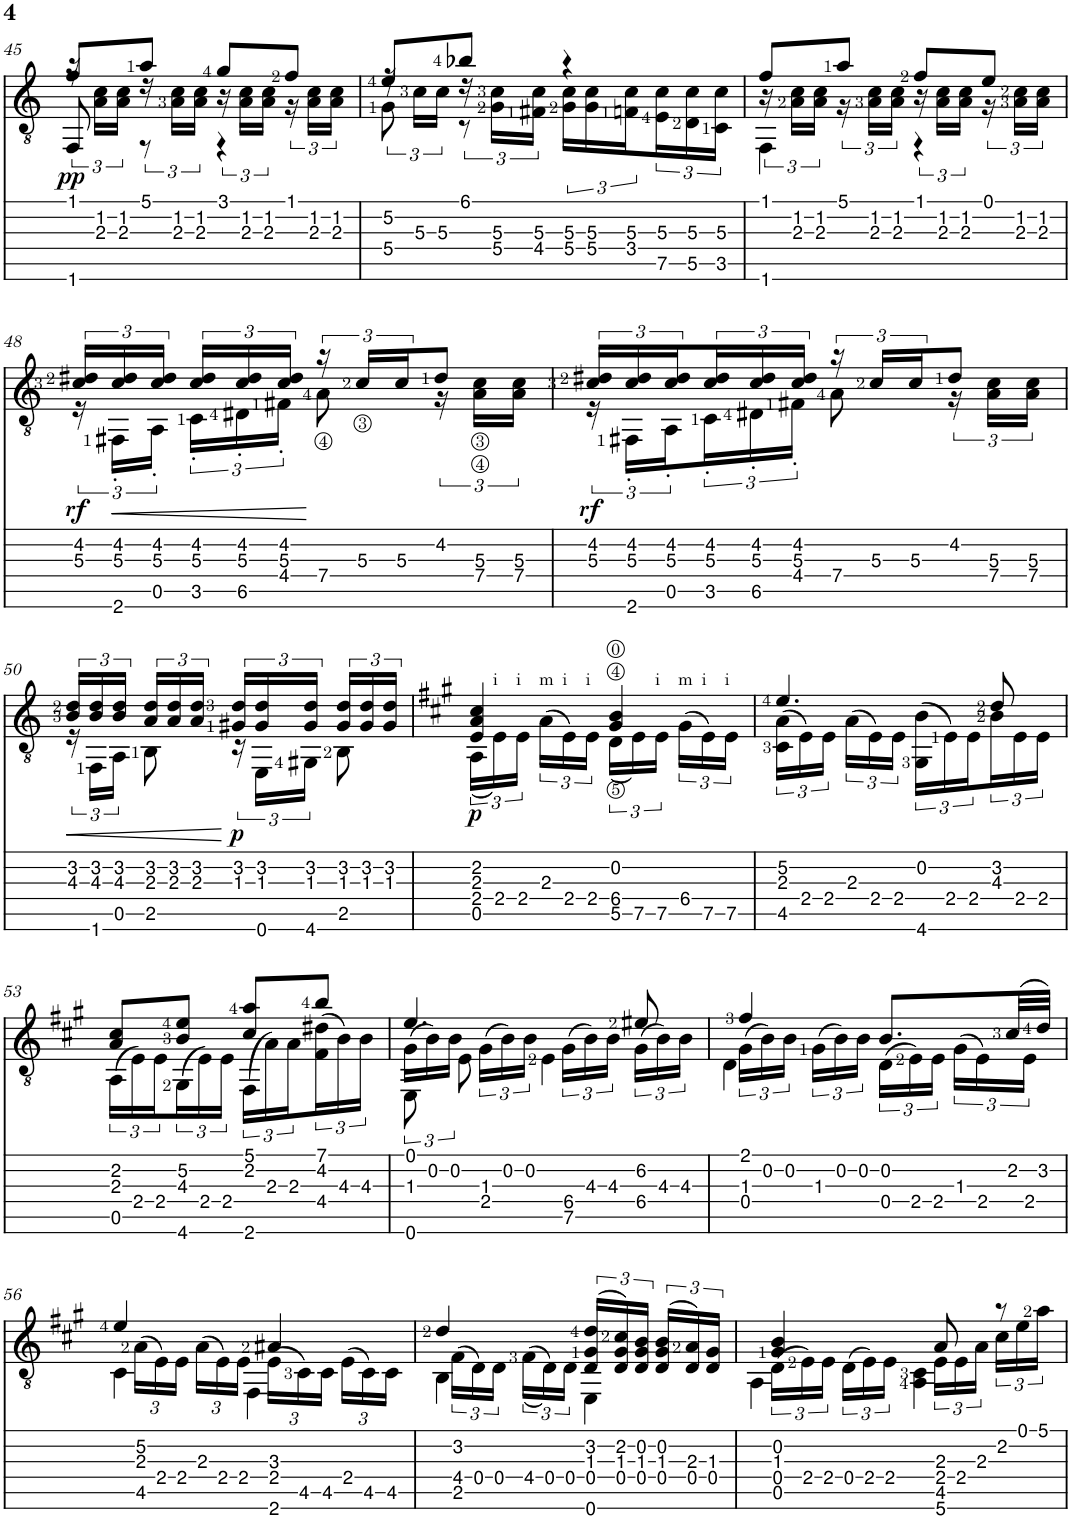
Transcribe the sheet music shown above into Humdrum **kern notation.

**kern	**kern	**dynam
*part1	*part1	*part1
*staff2	*staff1	*staff1/2
*I"Classical Guitar	*	*
*I'Guit.	*	*
!!LO:PB:g=z
*	*clefGv2	*
*k[]	*k[]	*
*a:	*a:	*
*M2/4	*M2/4	*
=45	=45	=45
*^	*	*
*	*Xbrackettup	*	*
*	*^	*^	*
*	*	*	*	*^	*
!	!	!	!	!	!	!LO:DY:b
8fL	24r	8FF	8f/L	24r	8FF/	pp
.	24A\ 24c\LL	.	.	24A\ 24c\LL	.	.
.	24A\ 24c\JJ	.	.	24A\ 24c\JJ	.	.
8aJ	24r	8r	8a/J	24r	8r	.
.	24A\ 24c\LL	.	.	24A\ 24c\LL	.	.
.	24A\ 24c\JJ	.	.	24A\ 24c\JJ	.	.
8gL	24r	4r	8g/L	24r	4r	.
.	24A\ 24c\LL	.	.	24A\ 24c\LL	.	.
.	24A\ 24c\JJ	.	.	24A\ 24c\JJ	.	.
8fJ	24r	.	8f/J	24r	.	.
.	24A\ 24c\LL	.	.	24A\ 24c\LL	.	.
.	24A\ 24c\JJ	.	.	24A\ 24c\JJ	.	.
=46	=46	=46	=46	=46	=46	=46
8eL	24r	8G	8e/L	24r	8G\	.
.	24cLL	.	.	24c\LL	.	.
.	24cJJ	.	.	24c\JJ	.	.
8b-XJ	24r	8r	8b-X/J	24r	8r	.
.	24G\ 24c\LL	.	.	24G\ 24c\LL	.	.
.	24F#X\ 24c\JJ	.	.	24F#X\ 24c\JJ	.	.
4r	24G\ 24c\LL	4r	4r	24G\ 24c\LL	4ryy	.
.	24G\ 24c\	.	.	24G\ 24c\	.	.
.	24Fn\ 24c\J	.	.	24Fn\ 24c\	.	.
.	24E\ 24c\L	.	.	24E\ 24c\	.	.
.	24D\ 24c\	.	.	24D\ 24c\	.	.
.	24C\ 24c\JJ	.	.	24C\ 24c\JJ	.	.
=47	=47	=47	=47	=47	=47	=47
8fL	24r	4FF	8f/L	24r	4FF\	.
.	24A\ 24c\LL	.	.	24A\ 24c\LL	.	.
.	24A\ 24c\JJ	.	.	24A\ 24c\JJ	.	.
8aJ	24r	.	8a/J	24r	.	.
.	24A\ 24c\LL	.	.	24A\ 24c\LL	.	.
.	24A\ 24c\JJ	.	.	24A\ 24c\JJ	.	.
8fL	24r	4r	8f/L	24r	4r	.
.	24A\ 24c\LL	.	.	24A\ 24c\LL	.	.
.	24A\ 24c\JJ	.	.	24A\ 24c\JJ	.	.
8eJ	24r	.	8e/J	24r	.	.
.	24A\ 24c\LL	.	.	24A\ 24c\LL	.	.
.	24A\ 24c\JJ	.	.	24A\ 24c\JJ	.	.
*	*v	*v	*	*	*	*
*	*	*	*v	*v	*
!!LO:LB:g=z
=48	=48	=48	=48	=48
!	!	!	!	!LO:DY:b
24c\ 24d#\LL	24r	24c/ 24d#X/LL	24r	rf
!	!	!	!	!LO:HP:b
24c\ 24d#\	24FF#X'LL	24c/ 24d#/	24FF#X'\LL	<
24c\ 24d#\J	24AA'J	24c/ 24d#/JJ	24AA'\JJ	.
24c\ 24d#\L	24C'L	24c/ 24d#/LL	24C'\LL	.
24c\ 24d#\	24D#'	24c/ 24d#/	24D#X'\	.
24c\ 24d#\JJ	24F#X'JJ	24c/ 24d#/JJ	24F#X'\JJ	.
24r	8A	24r	8A\	.
24cLL	.	24c</LL	.	.
24cJ	.	24c/J	.	.
8d#J	24r	8d#/J	24r	.
.	24A\ 24c\LL	.	24A\ 24c\LL	.
.	24A\ 24c\JJ	.	24A\ 24c\JJ	.
=49	=49	=49	=49	=49
!	!	!	!	!LO:DY:b
24c\ 24d#\LL	24r	24c/ 24d#X/LL	24r	rf
24c\ 24d#\	24FF#X'LL	24c/ 24d#/	24FF#X'\LL	.
24c\ 24d#\J	24AA'J	24c/ 24d#/	24AA'\	.
24c\ 24d#\L	24C'L	24c/ 24d#/	24C'\	.
24c\ 24d#\	24D#'	24c/ 24d#/	24D#X'\	.
24c\ 24d#\JJ	24F#X'JJ	24c/ 24d#/JJ	24F#X'\JJ	.
24r	8A	24r	8A\	.
24cLL	.	24c/LL	.	.
24cJ	.	24c/J	.	.
8d#J	24r	8d#/J	24r	.
.	24A\ 24c\LL	.	24A\ 24c\LL	.
.	24A\ 24c\JJ	.	24A\ 24c\JJ	.
!!LO:LB:g=z	!!
=50	=50	=50	=50	=50
24B\ 24d\LL	24r	24B/ 24d/LL	24r	.
24B\ 24d\	24FFLL	24B/ 24d/	24FF\LL	.
24B\ 24d\J	24AAJ	24B/ 24d/JJ	24AA\JJ	.
24A\ 24d\L	8BBJ	24A/ 24d/LL	8BB\	.
24A\ 24d\	.	24A/ 24d/	.	.
24A\ 24d\JJ	.	24A/ 24d/JJ	.	.
!	!	!	!	!LO:DY:n=1:b
24G#X\ 24d\LL	24r	24G#X/ 24d/LL	24r	[ p
24G#\ 24d\	24EELL	24G#/ 24d/	24EE\LL	.
24G#\ 24d\J	24GG#XJ	24G#/ 24d/JJ	24GG#X\JJ	.
24G#\ 24d\L	8BBJ	24G#/ 24d/LL	8BB\	.
24G#\ 24d\	.	24G#/ 24d/	.	.
24G#\ 24d\JJ	.	24G#/ 24d/JJ	.	.
=51	=51	=51	=51	=51
*k[f#c#g#]	*	*k[f#c#g#]	*	*
*A:	*	*A:	*	*
!	!	!	!	!LO:DY:b
4E 4A 4c#	24AALL	4E/ 4A/ 4c#/	(24AA\LL	p
!	!	!	!LO:TX:a:t=i	!
.	24E	.	24E\)	.
!	!	!	!LO:TX:a:t=i	!
.	24EJ	.	24E\JJ	.
!	!	!	!LO:TX:a:t=m	!
.	24AL	.	(>24A\LL	.
!	!	!	!LO:TX:a:t=i	!
.	24E	.	24E\)	.
!	!	!	!LO:TX:a:t=i	!
.	24EJJ	.	24E\JJ	.
4G# 4B	24DLL	4G#/ 4B/	(24D\LL	.
.	24E	.	24E\)	.
!	!	!	!LO:TX:a:t=i	!
.	24EJ	.	24E\JJ	.
!	!	!	!LO:TX:a:t=m	!
.	24G#L	.	(>24G#\LL	.
!	!	!	!LO:TX:a:t=i	!
.	24E	.	24E\)	.
!	!	!	!LO:TX:a:t=i	!
.	24EJJ	.	24E\JJ	.
=52	=52	=52	=52	=52
4.e	24C#\ 24A\LL	4.e/	(>24C#\ 24A\LL	.
.	24E	.	24E\)	.
.	24EJ	.	24E\JJ	.
.	24AL	.	(>24A\LL	.
.	24E	.	24E\)	.
.	24EJJ	.	24E\JJ	.
.	24GG#\ 24B\LL	.	(>24GG#\ 24B\LL	.
.	24E	.	24E\)	.
.	24EJ	.	24E\	.
8d	24BL	8d/	24B\	.
.	24E	.	24E\	.
.	24EJJ	.	24E\JJ	.
!!LO:LB:g=z	!!
=53	=53	=53	=53	=53
8A\ 8c#\L	24AALL	8A/ 8c#/L	(>24AA\LL	.
.	24E	.	24E\)	.
.	24EJ	.	24E\	.
8B\ 8e\J	24GG#L	8B/ 8e/J	(>24GG#\	.
.	24E	.	24E\)	.
.	24EJJ	.	24E\JJ	.
8c#\ 8a\L	24FF#LL	8c#/ 8a/L	(>24FF#\LL	.
.	24A	.	24A\)	.
.	24AJ	.	24A\	.
8bJ	24F#\ 24d#X\L	8b/J	(>24F#\ 24d#X\	.
.	24B	.	24B\)	.
.	24BJJ	.	24B\JJ	.
=54	=54	=54	=54	=54
*	*^	*	*^	*
4.e	24G#LL	8EEL	4.e/	(>24G#\LL	8EE\	.
.	24B	.	.	24B\)	.	.
.	24BJ	.	.	24B\JJ	.	.
.	24G#L	8EJ	.	(>24G#\LL	8E\	.
.	24B	.	.	24B\)	.	.
.	24BJJ	.	.	24B\JJ	.	.
.	24G#LL	4E	.	(>24G#\LL	4E\	.
.	24B	.	.	24B\)	.	.
.	24BJ	.	.	24B\JJ	.	.
8e#X	24G#L	.	8e#X/	(>24G#\LL	.	.
.	24B	.	.	24B\)	.	.
.	24BJJ	.	.	24B\JJ	.	.
=55	=55	=55	=55	=55	=55	=55
4f#	24G#LL	4D	4f#/	(>24G#\LL	4D\	.
.	24B	.	.	24B\)	.	.
.	24BJ	.	.	24B\JJ	.	.
.	24G#L	.	.	(>24G#\LL	.	.
.	24B	.	.	24B\)	.	.
.	24BJJ	.	.	24B\JJ	.	.
8.BL	24DLL	4r	8.B/L	(>24D\LL	4ryy	.
.	24E	.	.	24E\)	.	.
.	24EJ	.	.	24E\JJ	.	.
.	24G#L	.	.	(>24G#\LL	.	.
.	24E	.	.	24E\)	.	.
32c#LL	.	.	(32c#/LL	.	.	.
.	24EJJ	.	.	24E\JJ	.	.
32dJJJ	.	.	32d/JJJ)	.	.	.
!!LO:LB:g=z	!!	!!
=56	=56	=56	=56	=56	=56	=56
*	*	*	*	*Xbrackettup	*	*
4e	24ALL	4C#	4e/	(>24A\LL	4C#\	.
.	24E	.	.	24E\)	.	.
.	24EJ	.	.	24E\JJ	.	.
.	24AL	.	.	(>24A\LL	.	.
.	24E	.	.	24E\)	.	.
.	24EJJ	.	.	24E\JJ	.	.
4A#X	24ELL	4FF#	4A#X/	(>24E\LL	4FF#\	.
.	24C#	.	.	24C#\)	.	.
.	24C#J	.	.	24C#\JJ	.	.
.	24EL	.	.	(>24E\LL	.	.
.	24C#	.	.	24C#\)	.	.
.	24C#JJ	.	.	24C#\JJ	.	.
=57	=57	=57	=57	=57	=57	=57
*	*	*	*	*brackettup	*	*
4d	24F#LL	4BB	4d/	(>24F#\LL	4BB\	.
.	24D	.	.	24D\)	.	.
.	24DJ	.	.	24D\JJ	.	.
.	24F#L	.	.	((>24F#\LL	.	.
.	24D	.	.	24D\))	.	.
.	24DJJ	.	.	24D\JJ	.	.
24D\ 24G#\ 24d\LL	4r	4EE	(24D/ 24G#/ 24d/LL	4ryy	4EE\	.
24D\ 24G#\ 24c#\	.	.	24D/ 24G#/ 24c#/)	.	.	.
24D\ 24G#\ 24B\J	.	.	24D/ 24G#/ 24B/JJ	.	.	.
24D\ 24G#\ 24B\L	.	.	(24D/ 24G#/ 24B/LL	.	.	.
24D\ 24A\	.	.	24D/ 24A/)	.	.	.
24D\ 24G#\JJ	.	.	24D/ 24G#/JJ	.	.	.
=58	=58	=58	=58	=58	=58	=58
4G# 4B	4AA	24DLL	4G#/ 4B/	4AA\	(>24D\LL	.
.	.	24E	.	.	24E\)	.
.	.	24EJ	.	.	24E\JJ	.
.	.	24DL	.	.	(>24D\LL	.
.	.	24E	.	.	24E\)	.
.	.	24EJJ	.	.	24E\JJ	.
8A	4AA 4C#	24ELL	8A/	4AA\ 4C#\	24E\LL	.
.	.	24E	.	.	24E\	.
.	.	24AJ	.	.	24A\JJ	.
8r	.	24c#L	8r	.	24c#\LL	.
.	.	24e	.	.	24e\	.
.	.	24aJJ	.	.	24a\JJ	.
*v	*v	*v	*	*	*	*
*	*v	*v	*v	*
=	=	=
*-	*-	*-
